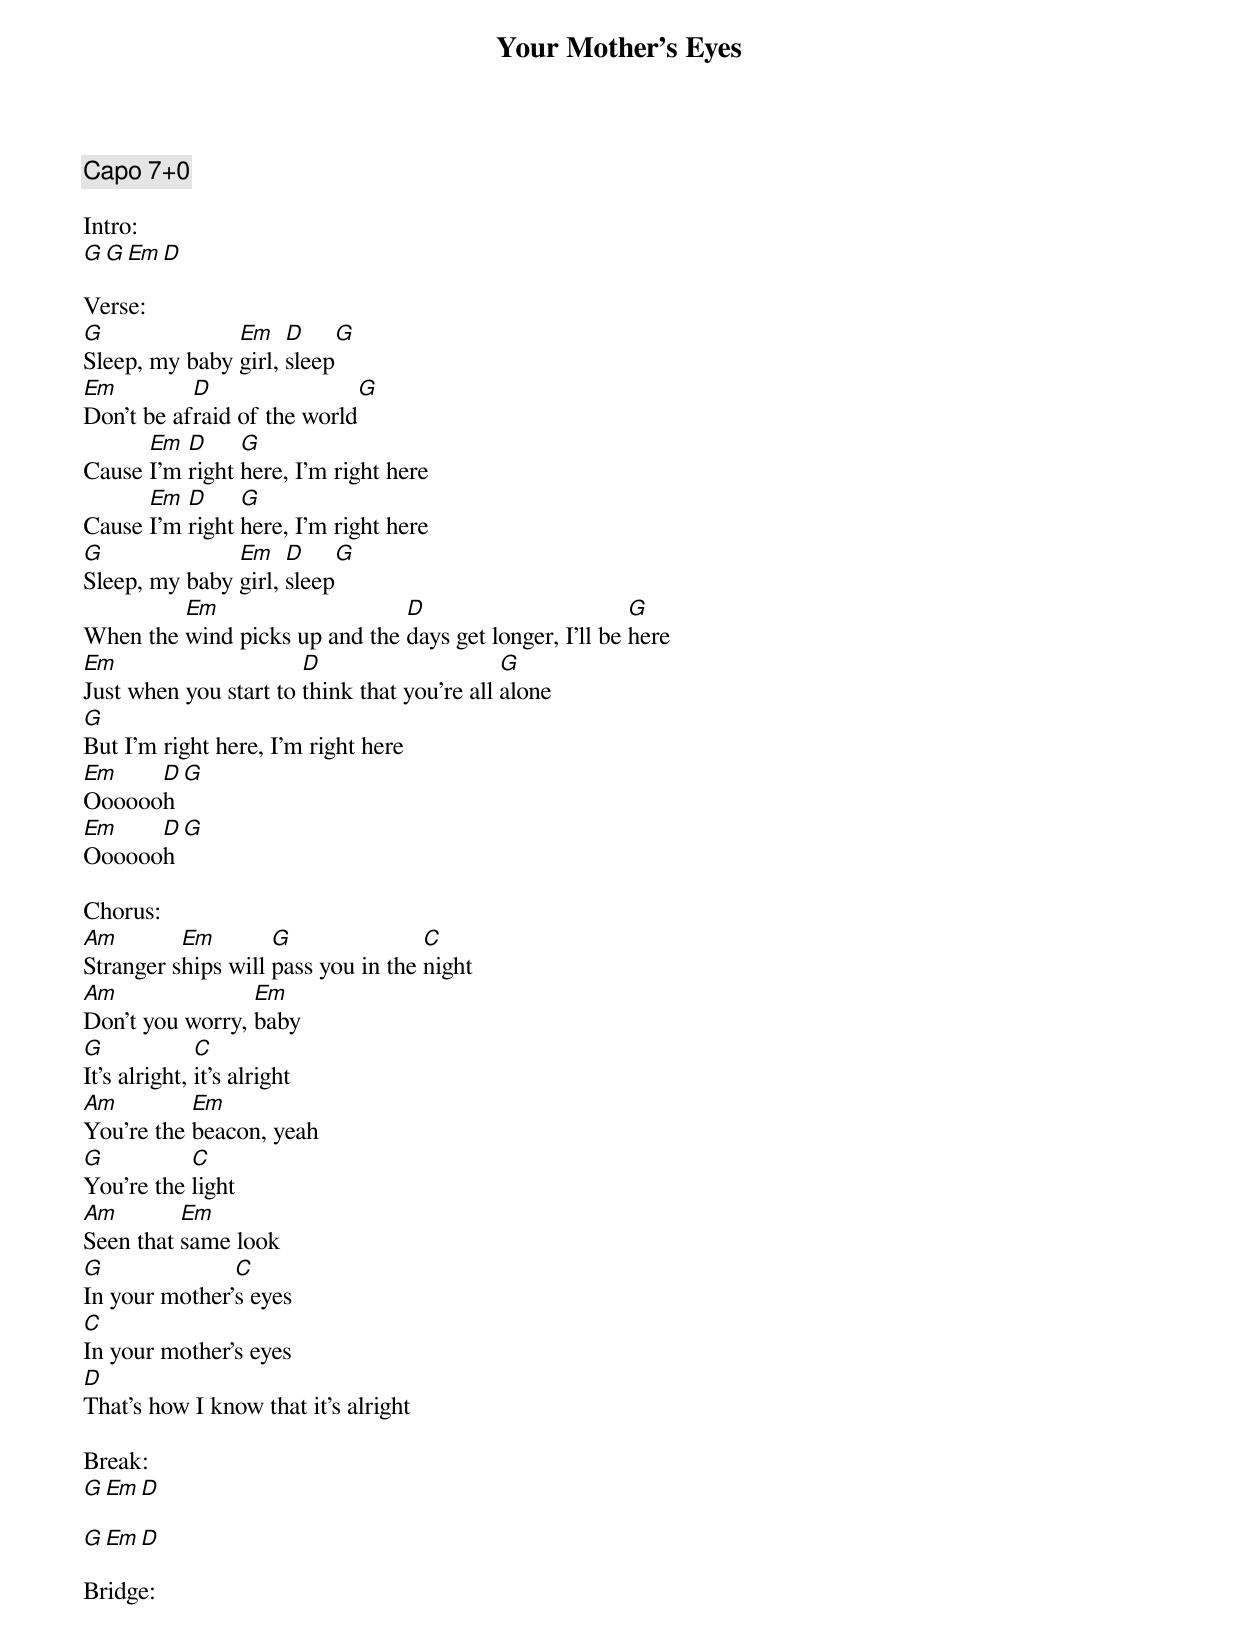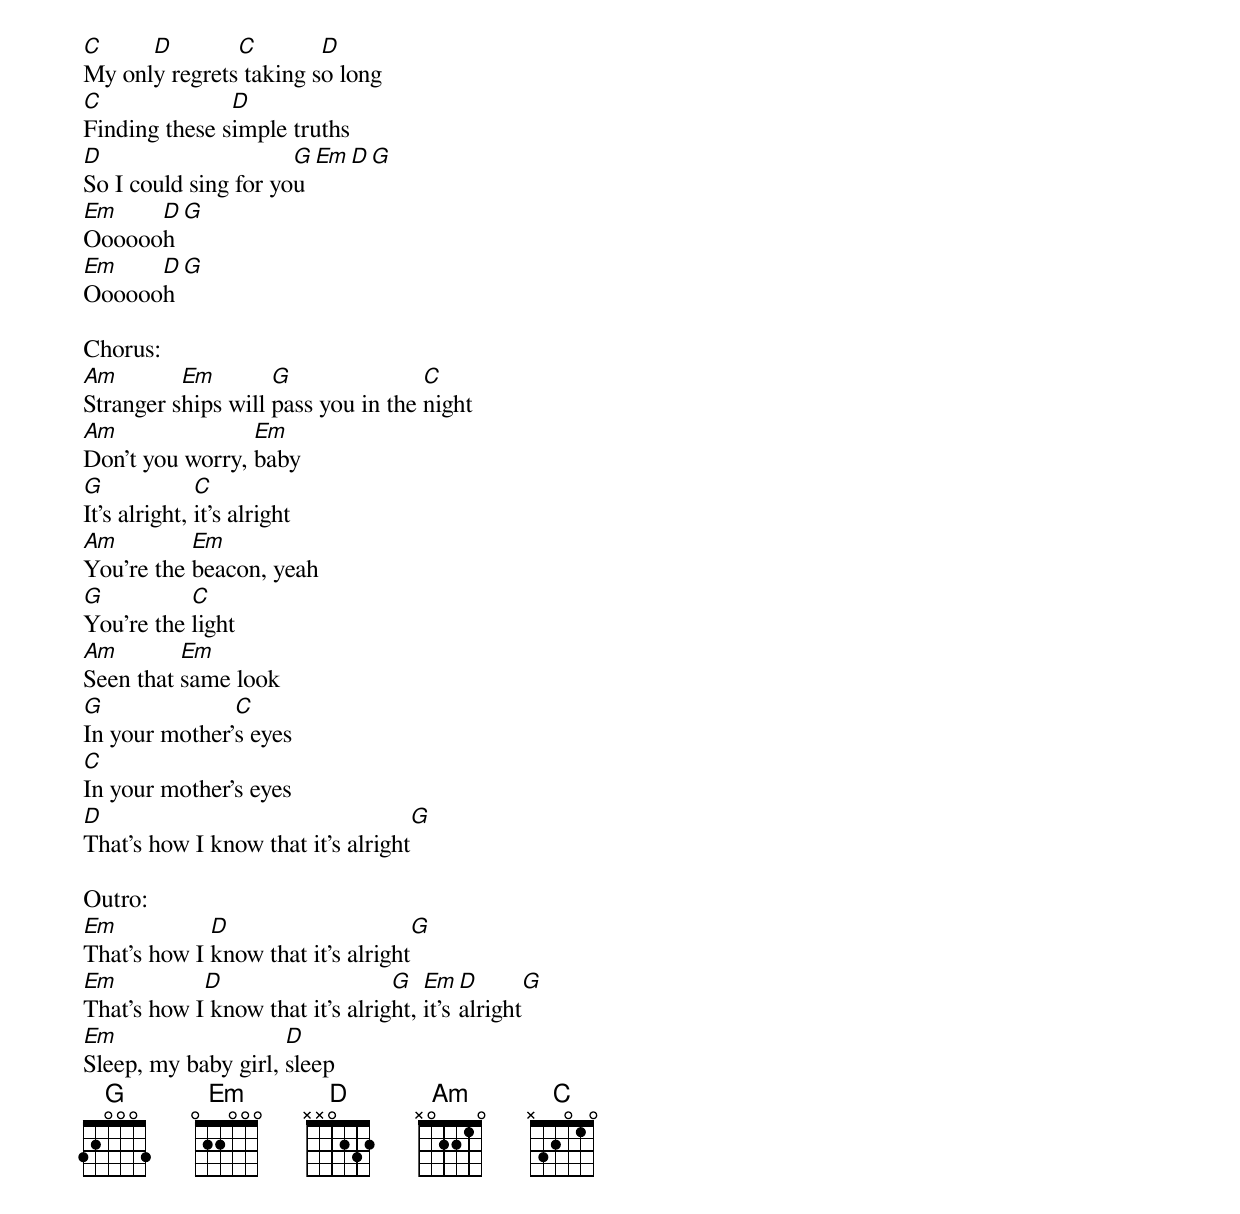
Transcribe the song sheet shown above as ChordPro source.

{title:Your Mother's Eyes}
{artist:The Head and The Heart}
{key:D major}
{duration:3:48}
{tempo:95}
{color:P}

{comment: Capo 7+0}

Intro:
[G][G][Em][D]

Verse:
[G]Sleep, my baby [Em]girl, [D]sleep[G]
[Em]Don't be af[D]raid of the world[G]
Cause [Em]I'm [D]right [G]here, I'm right here
Cause [Em]I'm [D]right [G]here, I'm right here
[G]Sleep, my baby [Em]girl, [D]sleep[G]
When the [Em]wind picks up and the [D]days get longer, I'll be [G]here
[Em]Just when you start to [D]think that you're all [G]alone
[G]But I'm right here, I'm right here
[Em]Oooooo[D]h[G]
[Em]Oooooo[D]h[G]

Chorus:
[Am]Stranger s[Em]hips will [G]pass you in the [C]night
[Am]Don't you worry, [Em]baby
[G]It's alright, [C]it's alright
[Am]You're the [Em]beacon, yeah
[G]You're the [C]light
[Am]Seen that [Em]same look
[G]In your mother'[C]s eyes
[C]In your mother's eyes
[D]That's how I know that it's alright

Break:
[G][Em][D]

[G][Em][D]

Bridge:
[C]My onl[D]y regrets[C] taking s[D]o long
[C]Finding these s[D]imple truths
[D]So I could sing for yo[G]u[Em][D][G]
[Em]Oooooo[D]h[G]
[Em]Oooooo[D]h[G]

Chorus:
[Am]Stranger s[Em]hips will [G]pass you in the [C]night
[Am]Don't you worry, [Em]baby
[G]It's alright, [C]it's alright
[Am]You're the [Em]beacon, yeah
[G]You're the [C]light
[Am]Seen that [Em]same look
[G]In your mother'[C]s eyes
[C]In your mother's eyes
[D]That's how I know that it's alright[G]

Outro:
[Em]That's how I [D]know that it's alright[G]
[Em]That's how I[D] know that it's alrig[G]ht, [Em]it's [D]alright[G]
[Em]Sleep, my baby girl, [D]sleep
